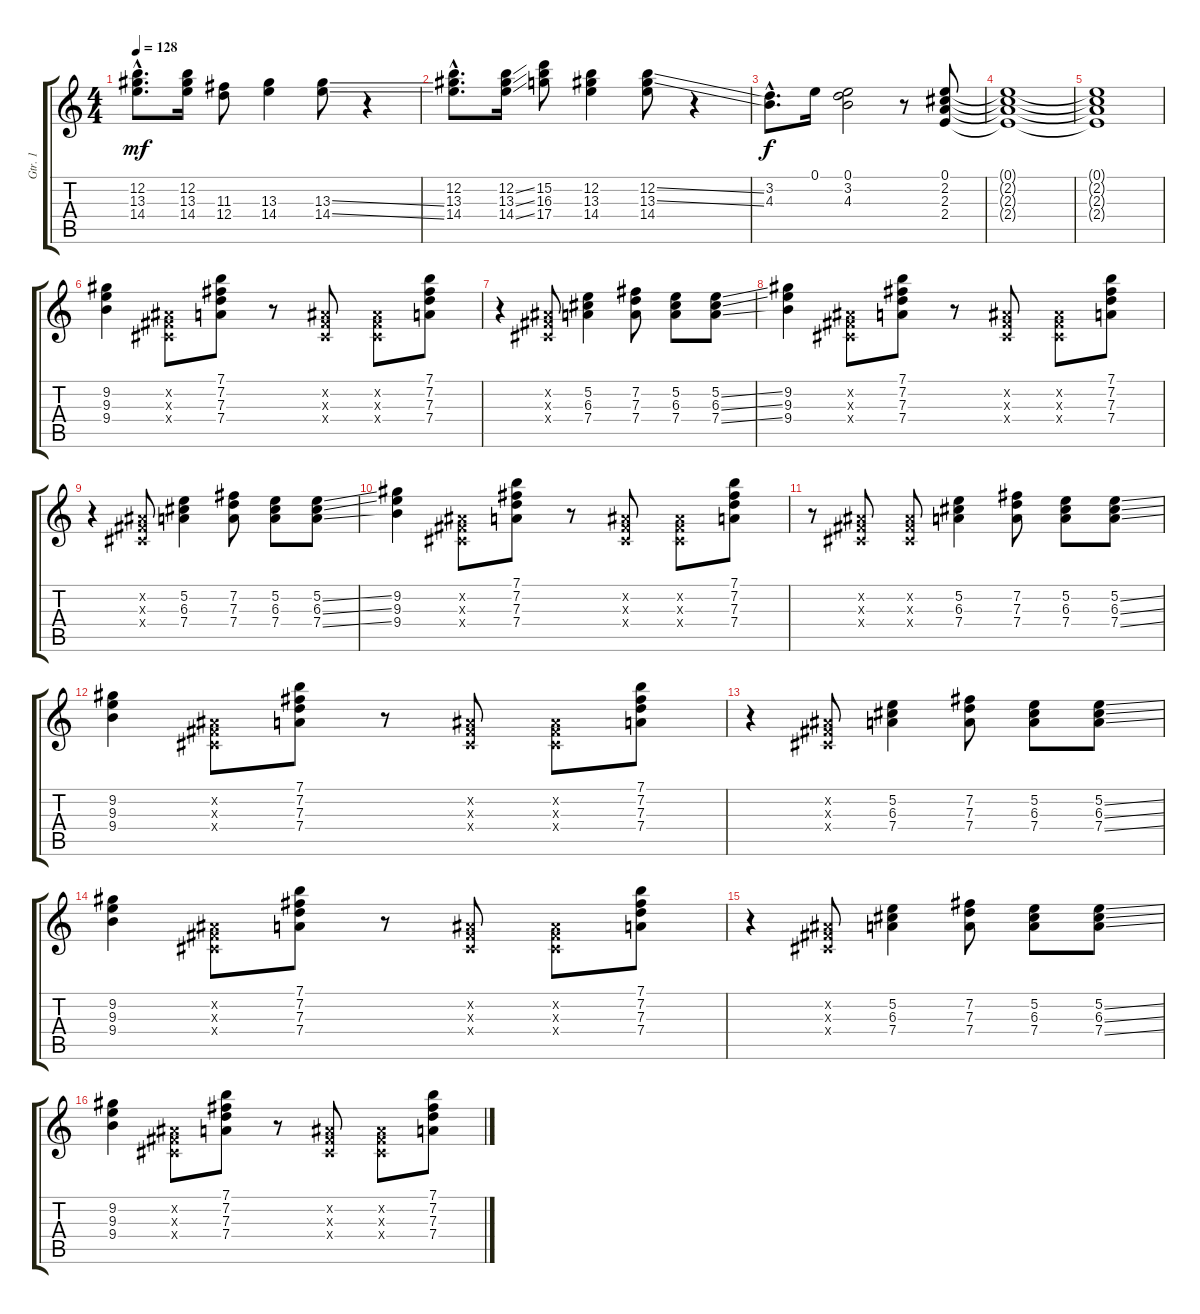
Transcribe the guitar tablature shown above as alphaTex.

\track ("Gtr. 1" "Gtr. 1") {instrument overdrivenguitar}
\staff {score tabs}
\tuning (E4 B3 G3 D3 A2 E2) {hide}
\ts (4 4)
\tempo 128
\clef g2
\ks c
(12.2{hac} 13.3{hac} 14.4{hac}).8{d dy mf} (12.2 13.3 14.4).16 (11.3 12.4).8 (13.3 14.4).4 (13.3{ss} 14.4{ss}).8 r.4 |
(12.2{hac} 13.3{hac} 14.4{hac}).8{d} (12.2{ss} 13.3{ss} 14.4{ss}).16 (15.2 16.3 17.4).8 (12.2 13.3 14.4).4 (12.2{ss} 13.3{ss} 14.4).8 r.4 |
(3.2{hac} 4.3{hac}).8{d dy f} 0.1.16 (0.1 3.2 4.3).2 r.8 (0.1 2.2 2.3 2.4).8 |
(0.1{t} 2.2{t} 2.3{t} 2.4{t}).1 |
(0.1{t} 2.2{t} 2.3{t} 2.4{t}).1 |
(9.2 9.3 9.4).4 (-1.2{x} -1.3{x} -1.4{x}).8 (7.1 7.2 7.3 7.4).8 r.8 (-1.2{x} -1.3{x} -1.4{x}).8 (-1.2{x} -1.3{x} -1.4{x}).8 (7.1 7.2 7.3 7.4).8 |
r.4 (-1.2{x} -1.3{x} -1.4{x}).8 (5.2 6.3 7.4).4 (7.2 7.3 7.4).8 (5.2 6.3 7.4).8 (5.2{ss} 6.3{ss} 7.4{ss}).8 |
(9.2 9.3 9.4).4 (-1.2{x} -1.3{x} -1.4{x}).8 (7.1 7.2 7.3 7.4).8 r.8 (-1.2{x} -1.3{x} -1.4{x}).8 (-1.2{x} -1.3{x} -1.4{x}).8 (7.1 7.2 7.3 7.4).8 |
r.4 (-1.2{x} -1.3{x} -1.4{x}).8 (5.2 6.3 7.4).4 (7.2 7.3 7.4).8 (5.2 6.3 7.4).8 (5.2{ss} 6.3{ss} 7.4{ss}).8 |
(9.2 9.3 9.4).4 (-1.2{x} -1.3{x} -1.4{x}).8 (7.1 7.2 7.3 7.4).8 r.8 (-1.2{x} -1.3{x} -1.4{x}).8 (-1.2{x} -1.3{x} -1.4{x}).8 (7.1 7.2 7.3 7.4).8 |
r.8 (-1.2{x} -1.3{x} -1.4{x}).8 (-1.2{x} -1.3{x} -1.4{x}).8 (5.2 6.3 7.4).4 (7.2 7.3 7.4).8 (5.2 6.3 7.4).8 (5.2{ss} 6.3{ss} 7.4{ss}).8 |
(9.2 9.3 9.4).4 (-1.2{x} -1.3{x} -1.4{x}).8 (7.1 7.2 7.3 7.4).8 r.8 (-1.2{x} -1.3{x} -1.4{x}).8 (-1.2{x} -1.3{x} -1.4{x}).8 (7.1 7.2 7.3 7.4).8 |
r.4 (-1.2{x} -1.3{x} -1.4{x}).8 (5.2 6.3 7.4).4 (7.2 7.3 7.4).8 (5.2 6.3 7.4).8 (5.2{ss} 6.3{ss} 7.4{ss}).8 |
(9.2 9.3 9.4).4 (-1.2{x} -1.3{x} -1.4{x}).8 (7.1 7.2 7.3 7.4).8 r.8 (-1.2{x} -1.3{x} -1.4{x}).8 (-1.2{x} -1.3{x} -1.4{x}).8 (7.1 7.2 7.3 7.4).8 |
r.4 (-1.2{x} -1.3{x} -1.4{x}).8 (5.2 6.3 7.4).4 (7.2 7.3 7.4).8 (5.2 6.3 7.4).8 (5.2{ss} 6.3{ss} 7.4{ss}).8 |
(9.2 9.3 9.4).4 (-1.2{x} -1.3{x} -1.4{x}).8 (7.1 7.2 7.3 7.4).8 r.8 (-1.2{x} -1.3{x} -1.4{x}).8 (-1.2{x} -1.3{x} -1.4{x}).8 (7.1 7.2 7.3 7.4).8
